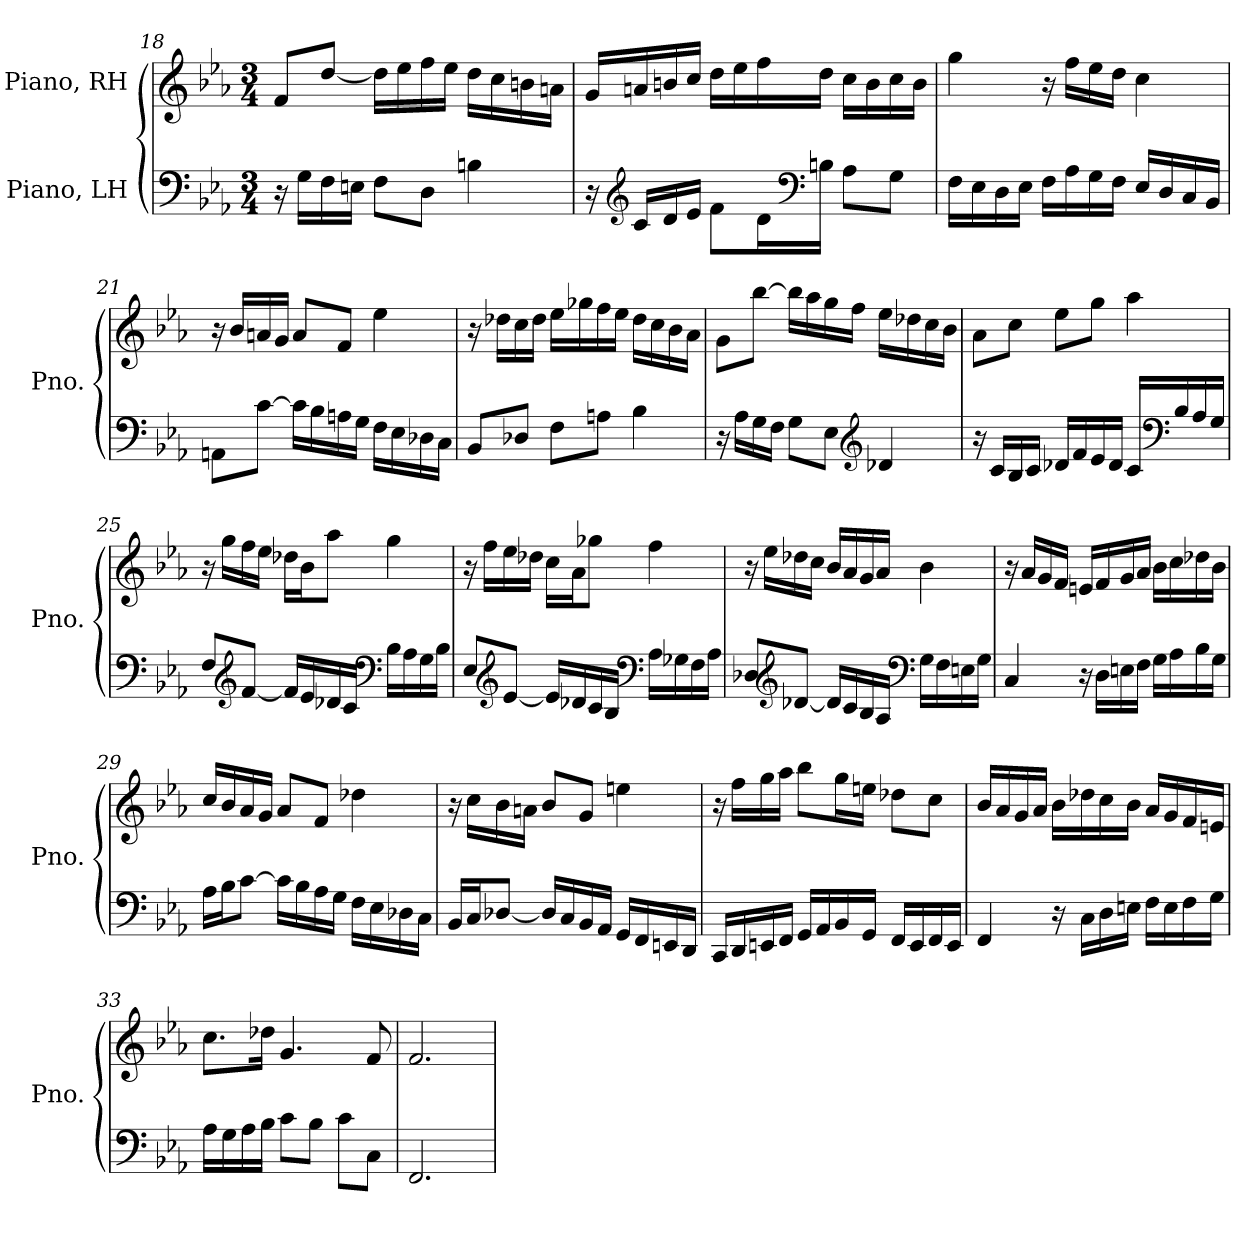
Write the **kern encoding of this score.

**kern	**kern
*part2	*part1
*staff2	*staff1
*I"Piano, LH	*I"Piano, RH
*I'Pno.	*I'Pno.
!!LO:LB:g=z
*clefF4	*clefG2
*k[b-e-a-]	*k[b-e-a-]
*M3/4	*M3/4
=18	=18
16r	8f/L
16G\LL	.
16F\	[8dd/J
16En\JJ	.
8F\L	16dd\LL]
.	16ee-\
8D\J	16ff\
.	16ee-\JJ
4Bn\	16dd\LL
.	16cc\
.	16bn\
.	16an\JJ
=19	=19
16r	16g/LL
*clefG2	*
16c/LL	16an/
16d/	16bn/
16e-/JJ	16cc/JJ
8f\L	16dd\LL
.	16ee-\
16d\L	16ff\
*clefF4	*
16Bn\JJ	16dd\JJ
8A-\L	16cc\LL
.	16b\
8G\J	16cc\
.	16b\JJ
=20	=20
16F\LL	4gg\
16E-\	.
16D\	.
16E-\JJ	.
16F\LL	16r
16A-\	16ff\LL
16G\	16ee-\
16F\JJ	16dd\JJ
16E-/LL	4cc\
16D/	.
16C/	.
16BB-/JJ	.
!!LO:LB:g=z
=21	=21
8AAn\L	16r
.	16b-/LL
[8c\J	16an/
.	16g/JJ
16c\LL]	8a/L
16B-\	.
16An\	8f/J
16G\JJ	.
16F\LL	4ee-\
16E-\	.
16D-X\	.
16C\JJ	.
=22	=22
8BB-/L	16r
.	16dd-X\LL
8D-X/J	16cc\
.	16dd-\JJ
8F\L	16ee-\LL
.	16gg-X\
8An\J	16ff\
.	16ee-\JJ
4B-\	16dd-\LL
.	16cc\
.	16b-\
.	16a-\JJ
=23	=23
16r	8g\L
16A-\LL	.
16G\	[8bb-\J
16F\JJ	.
8G\L	16bb-\LL]
.	16aa-\
8E-\J	16gg\
.	16ff\JJ
*clefG2	*
4d-X/	16ee-\LL
.	16dd-X\
.	16cc\
.	16b-\JJ
!!LO:LB:g=z
=24	=24
16r	8a-\L
16c/LL	.
16B-/	8cc\J
16c/JJ	.
16d-X/LL	8ee-\L
16f/	.
16e-/	8gg\J
16d-/JJ	.
16c/LL	4aa-\
*clefF4	*
16B-/	.
16A-/	.
16G/JJ	.
=25	=25
8F/L	16r
.	16gg\LL
*clefG2	*
[8f/J	16ff\
.	16ee-\JJ
16f/LL]	16dd-X\LL
16e-/	16b-\J
16d-X/	8aa-\J
16c/JJ	.
*clefF4	*
16B-\LL	4gg\
16A-\	.
16G\	.
16B-\JJ	.
!!LO:LB:g=z
=26	=26
8E-/L	16r
.	16ff\LL
*clefG2	*
[8e-/J	16ee-\
.	16dd-X\JJ
16e-/LL]	16cc\LL
16d-X/	16a-\J
16c/	8gg-X\J
16B-/JJ	.
*clefF4	*
16A-\LL	4ff\
16G-X\	.
16F\	.
16A-\JJ	.
=27	=27
8D-X/L	16r
.	16ee-\LL
*clefG2	*
[8d-X/J	16dd-X\
.	16cc\JJ
16d-/LL]	16b-/LL
16c/	16a-/
16B-/	16g/
16A-/JJ	16a-/JJ
*clefF4	*
16G\LL	4b-\
16F\	.
16En\	.
16G\JJ	.
!!LO:LB:g=z
=28	=28
4C/	16r
.	16a-/LL
.	16g/
.	16f/JJ
16r	16en/LL
16D\LL	16f/
16En\	16g/
16F\JJ	16a-/JJ
16G\LL	16b-\LL
16A-\	16cc\
16B-\	16dd-X\
16G\JJ	16b-\JJ
=29	=29
16A-\LL	16cc/LL
16B-\J	16b-/
[8c\J	16a-/
.	16g/JJ
16c\LL]	8a-/L
16B-\	.
16A-\	8f/J
16G\JJ	.
16F\LL	4dd-X\
16E-\	.
16D-X\	.
16C\JJ	.
=30	=30
16BB-/LL	16r
16C/J	16cc\LL
[8D-X/J	16b-\
.	16an\JJ
16D-/LL]	8b-/L
16C/	.
16BB-/	8g/J
16AA-/JJ	.
16GG/LL	4een\
16FF/	.
16EEn/	.
16DD/JJ	.
!!LO:PB:g=z
=31	=31
16CC/LL	16r
16DD/	16ff\LL
16EEn/	16gg\
16FF/JJ	16aa-\JJ
16GG/LL	8bb-\L
16AA-/	.
16BB-/	16gg\L
16GG/JJ	16een\JJ
16FF/LL	8dd-X\L
16EE/	.
16FF/	8cc\J
16EE/JJ	.
=32	=32
4FF/	16b-/LL
.	16a-/
.	16g/
.	16a-/JJ
16r	16b-\LL
16C\LL	16dd-X\
16D\	16cc\
16En\JJ	16b-\JJ
16F\LL	16a-/LL
16E\	16g/
16F\	16f/
16G\JJ	16en/JJ
=33	=33
16A-\LL	8.cc\L
16G\	.
16A-\	.
16B-\JJ	16dd-X\Jk
8c\L	4.g/
8B-\J	.
8c\L	.
8C\J	8f/
=34	=34
2.FF/	2.f/
=	=
*-	*-
